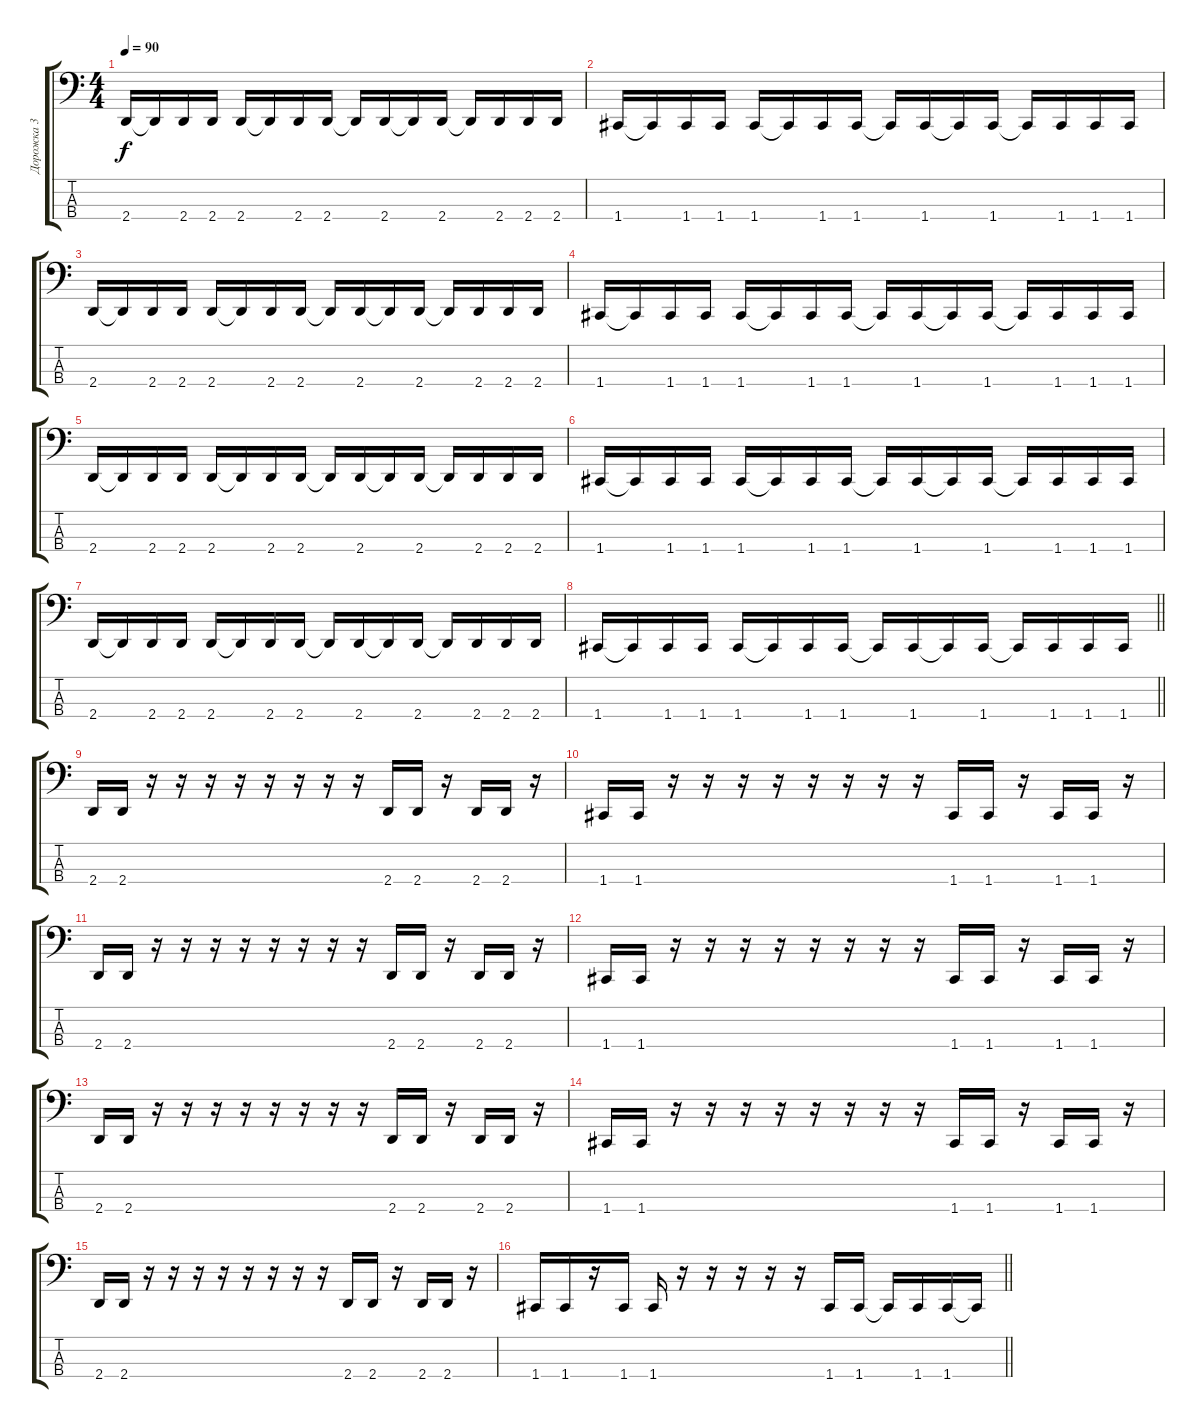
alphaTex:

\track ("Дорожка 3" "Дорожка 3") {instrument electricbassfinger}
\staff {score tabs}
\tuning (F2 C2 G1 C1) {hide}
\ts (4 4)
\section ("" "")
\tempo 90
\clef f4
\ks c
2.4.16{dy f} 2.4{t}.16 2.4.16 2.4.16 2.4.16 2.4{t}.16 2.4.16 2.4.16 2.4{t}.16 2.4.16 2.4{t}.16 2.4.16 2.4{t}.16 2.4.16 2.4.16 2.4.16 |
1.4.16 1.4{t}.16 1.4.16 1.4.16 1.4.16 1.4{t}.16 1.4.16 1.4.16 1.4{t}.16 1.4.16 1.4{t}.16 1.4.16 1.4{t}.16 1.4.16 1.4.16 1.4.16 |
2.4.16 2.4{t}.16 2.4.16 2.4.16 2.4.16 2.4{t}.16 2.4.16 2.4.16 2.4{t}.16 2.4.16 2.4{t}.16 2.4.16 2.4{t}.16 2.4.16 2.4.16 2.4.16 |
1.4.16 1.4{t}.16 1.4.16 1.4.16 1.4.16 1.4{t}.16 1.4.16 1.4.16 1.4{t}.16 1.4.16 1.4{t}.16 1.4.16 1.4{t}.16 1.4.16 1.4.16 1.4.16 |
2.4.16 2.4{t}.16 2.4.16 2.4.16 2.4.16 2.4{t}.16 2.4.16 2.4.16 2.4{t}.16 2.4.16 2.4{t}.16 2.4.16 2.4{t}.16 2.4.16 2.4.16 2.4.16 |
1.4.16 1.4{t}.16 1.4.16 1.4.16 1.4.16 1.4{t}.16 1.4.16 1.4.16 1.4{t}.16 1.4.16 1.4{t}.16 1.4.16 1.4{t}.16 1.4.16 1.4.16 1.4.16 |
2.4.16 2.4{t}.16 2.4.16 2.4.16 2.4.16 2.4{t}.16 2.4.16 2.4.16 2.4{t}.16 2.4.16 2.4{t}.16 2.4.16 2.4{t}.16 2.4.16 2.4.16 2.4.16 |
\barLineRight lightlight
1.4.16 1.4{t}.16 1.4.16 1.4.16 1.4.16 1.4{t}.16 1.4.16 1.4.16 1.4{t}.16 1.4.16 1.4{t}.16 1.4.16 1.4{t}.16 1.4.16 1.4.16 1.4.16 |
\section ("" "")
2.4.16 2.4.16 r.16 r.16 r.16 r.16 r.16 r.16 r.16 r.16 2.4.16 2.4.16 r.16 2.4.16 2.4.16 r.16 |
1.4.16 1.4.16 r.16 r.16 r.16 r.16 r.16 r.16 r.16 r.16 1.4.16 1.4.16 r.16 1.4.16 1.4.16 r.16 |
2.4.16 2.4.16 r.16 r.16 r.16 r.16 r.16 r.16 r.16 r.16 2.4.16 2.4.16 r.16 2.4.16 2.4.16 r.16 |
1.4.16 1.4.16 r.16 r.16 r.16 r.16 r.16 r.16 r.16 r.16 1.4.16 1.4.16 r.16 1.4.16 1.4.16 r.16 |
2.4.16 2.4.16 r.16 r.16 r.16 r.16 r.16 r.16 r.16 r.16 2.4.16 2.4.16 r.16 2.4.16 2.4.16 r.16 |
1.4.16 1.4.16 r.16 r.16 r.16 r.16 r.16 r.16 r.16 r.16 1.4.16 1.4.16 r.16 1.4.16 1.4.16 r.16 |
2.4.16 2.4.16 r.16 r.16 r.16 r.16 r.16 r.16 r.16 r.16 2.4.16 2.4.16 r.16 2.4.16 2.4.16 r.16 |
\barLineRight lightlight
1.4.16 1.4.16 r.16 1.4.16 1.4.16 r.16 r.16 r.16 r.16 r.16 1.4.16 1.4.16 1.4{t}.16 1.4.16 1.4.16 1.4{t}.16
